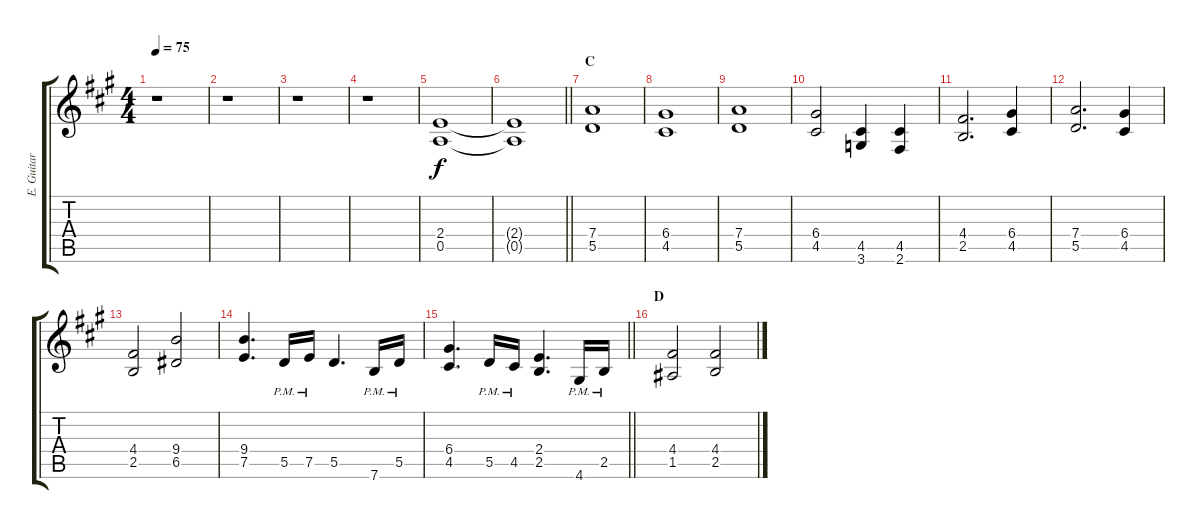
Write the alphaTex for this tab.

\track ("E. Guitar III" "E. Guitar ") {instrument overdrivenguitar}
\staff {score tabs}
\tuning (E4 B3 G3 D3 A2 E2) {hide}
\ts (4 4)
\tempo 75
\clef g2
\ks a
r.1{dy f} |
r.1 |
r.1 |
r.1 |
(2.4 0.5).1 |
\barLineRight lightlight
(2.4{t} 0.5{t}).1 |
\section ("" "C")
(7.4 5.5).1 |
(6.4 4.5).1 |
(7.4 5.5).1 |
(6.4 4.5).2 (4.5 3.6).4 (4.5 2.6).4 |
(4.4 2.5).2{d} (6.4 4.5).4 |
(7.4 5.5).2{d} (6.4 4.5).4 |
(4.4 2.5).2 (9.4 6.5).2 |
(9.4 7.5).4{d} 5.5{pm}.16 7.5{pm}.16 5.5.4{d} 7.6{pm}.16 5.5{pm}.16 |
\barLineRight lightlight
(6.4 4.5).4{d} 5.5{pm}.16 4.5{pm}.16 (2.4 2.5).4{d} 4.6{pm}.16 2.5{pm}.16 |
\section ("" "D")
(4.4 1.5).2 (4.4 2.5).2
